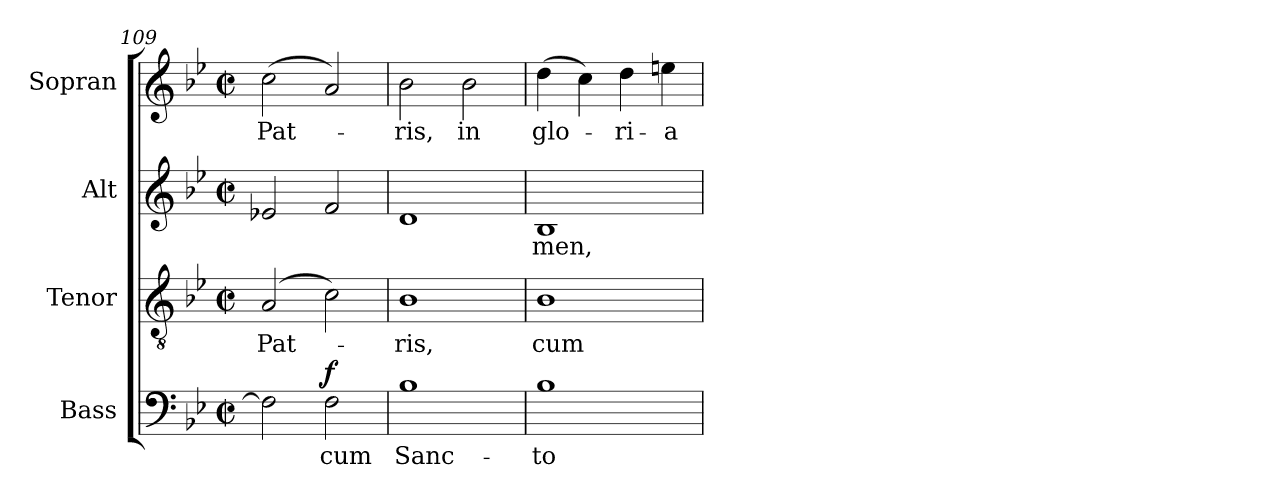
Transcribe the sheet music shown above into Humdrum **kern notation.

**kern	**text	**dynam	**kern	**text	**kern	**text	**kern	**text
*part4	*part4	*part4	*part3	*part3	*part2	*part2	*part1	*part1
*staff4	*staff4	*staff4	*staff3	*staff3	*staff2	*staff2	*staff1	*staff1
*I"Bass	*	*	*I"Tenor	*	*I"Alt	*	*I"Sopran	*
*I'B.	*	*	*I'T.	*	*I'A.	*	*I'S.	*
*clefF4	*	*	*clefGv2	*	*clefG2	*	*clefG2	*
*k[b-e-]	*	*	*k[b-e-]	*	*k[b-e-]	*	*k[b-e-]	*
*B-:	*	*	*B-:	*	*B-:	*	*B-:	*
*M2/2	*	*	*M2/2	*	*M2/2	*	*M2/2	*
*met(c|)	*	*	*met(c|)	*	*met(c|)	*	*met(c|)	*
=109	=109	=109	=109	=109	=109	=109	=109	=109
!	!	!	!	!LO:LY:b	!	!	!	!LO:LY:b
2F\]	.	.	(2A/	Pat-	2e-X/	.	(>2cc\	Pat-
!	!LO:LY:b	!LO:DY:a	!	!	!	!	!	!
2F\	cum	f	2c\)	.	2f/	.	2a/)	.
=110	=110	=110	=110	=110	=110	=110	=110	=110
!	!LO:LY:b	!	!	!LO:LY:b	!	!	!	!LO:LY:b
1B-	Sanc-	.	1B-	-ris,	1d	.	2b-\	-ris,
!	!	!	!	!	!	!	!	!LO:LY:b
.	.	.	.	.	.	.	2b-\	in
=111	=111	=111	=111	=111	=111	=111	=111	=111
!	!LO:LY:b	!	!	!LO:LY:b	!	!LO:LY:b	!	!LO:LY:b
1B-	-to	.	1B-	cum	1B-	-men,	(>4dd\	glo-
.	.	.	.	.	.	.	4cc\)	.
!	!	!	!	!	!	!	!	!LO:LY:b
.	.	.	.	.	.	.	4dd\	-ri-
!	!	!	!	!	!	!	!	!LO:LY:b
.	.	.	.	.	.	.	4een\	-a
=	=	=	=	=	=	=	=	=
*-	*-	*-	*-	*-	*-	*-	*-	*-
